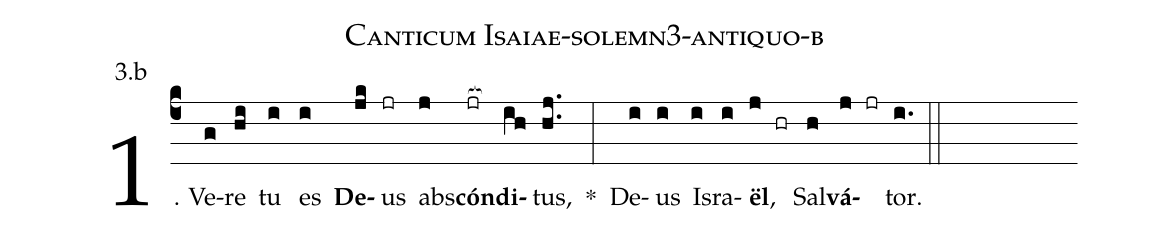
name: Canticum Isaiae-solemn3-antiquo-b;
annotation: 3.b;
%%
(c4)1. Ve(g)re(hi) tu(i) es(i) <b>De</b>(jk)us(jr) abs(j)<b>cón</b>(jr[ocb:1{])<b>di</b>(ih[ocb:0}])tus,(hj..) *(:) De(i)us(i) Is(i)ra(i)<b>ël</b>,(j hr) Sal(h)<b>vá</b>(j jr)tor.(i.) (::)
